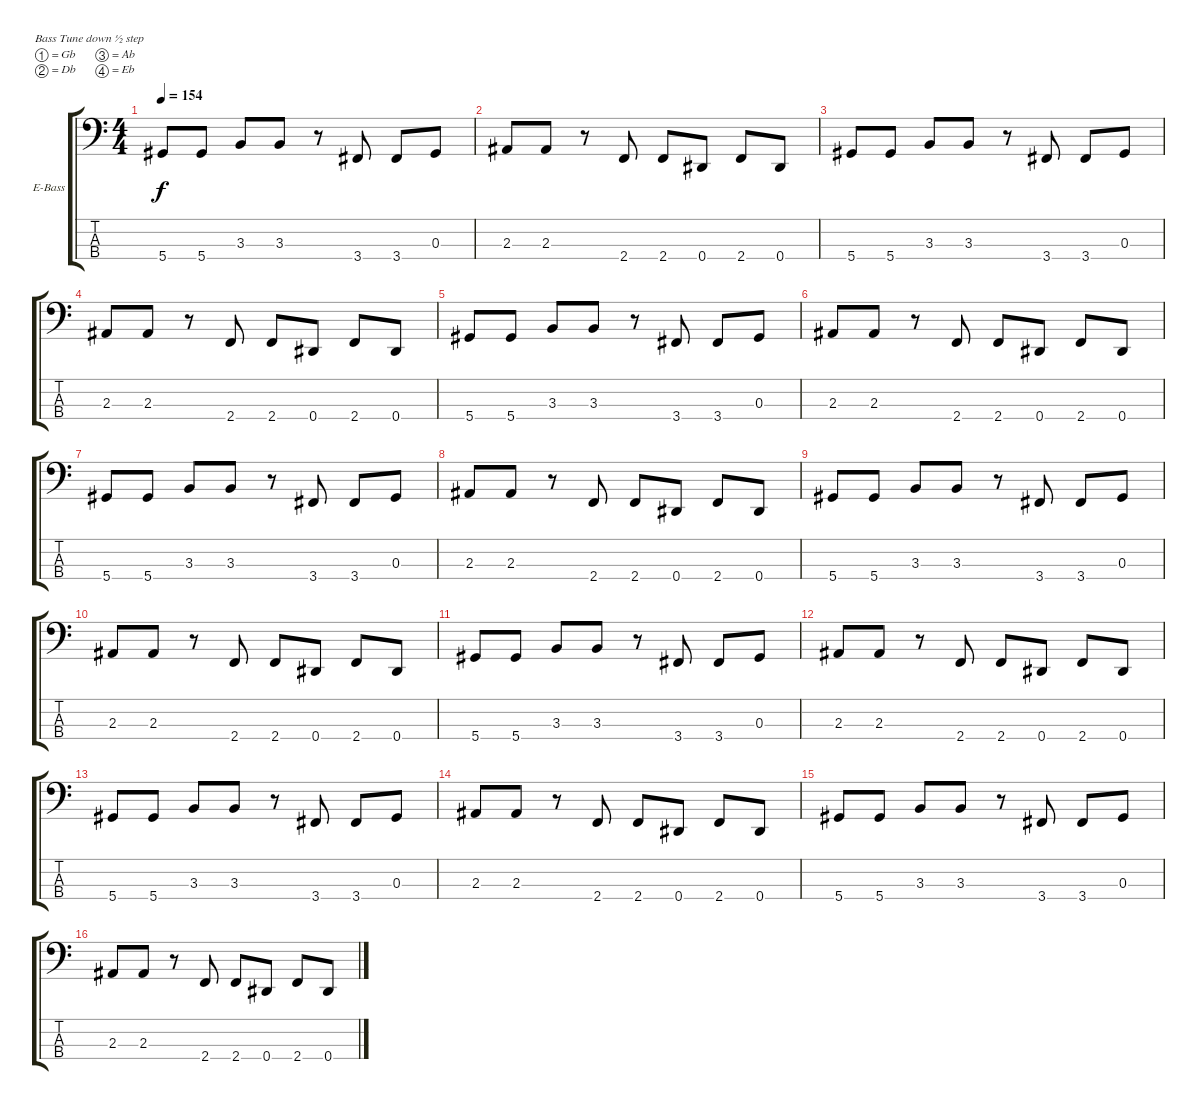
\defaultSystemsLayout 4
\bracketExtendMode groupsimilarinstruments
\firstSystemTrackNameOrientation horizontal
\otherSystemsTrackNameOrientation horizontal
\track ("Electric Bass" "E-Bass") {instrument electricbassfinger}
\staff {score tabs}
\tuning (Gb2 Db2 Ab1 Eb1)
\ts (4 4)
\tempo 154
\clef f4
\ks c
5.4.8{dy f} 5.4.8 3.3.8 3.3.8 r.8 3.4.8 3.4.8 0.3.8 |
2.3.8 2.3.8 r.8 2.4.8 2.4.8 0.4.8 2.4.8 0.4.8 |
5.4.8 5.4.8 3.3.8 3.3.8 r.8 3.4.8 3.4.8 0.3.8 |
2.3.8 2.3.8 r.8 2.4.8 2.4.8 0.4.8 2.4.8 0.4.8 |
5.4.8 5.4.8 3.3.8 3.3.8 r.8 3.4.8 3.4.8 0.3.8 |
2.3.8 2.3.8 r.8 2.4.8 2.4.8 0.4.8 2.4.8 0.4.8 |
5.4.8 5.4.8 3.3.8 3.3.8 r.8 3.4.8 3.4.8 0.3.8 |
2.3.8 2.3.8 r.8 2.4.8 2.4.8 0.4.8 2.4.8 0.4.8 |
5.4.8 5.4.8 3.3.8 3.3.8 r.8 3.4.8 3.4.8 0.3.8 |
2.3.8 2.3.8 r.8 2.4.8 2.4.8 0.4.8 2.4.8 0.4.8 |
5.4.8 5.4.8 3.3.8 3.3.8 r.8 3.4.8 3.4.8 0.3.8 |
2.3.8 2.3.8 r.8 2.4.8 2.4.8 0.4.8 2.4.8 0.4.8 |
5.4.8 5.4.8 3.3.8 3.3.8 r.8 3.4.8 3.4.8 0.3.8 |
2.3.8 2.3.8 r.8 2.4.8 2.4.8 0.4.8 2.4.8 0.4.8 |
5.4.8 5.4.8 3.3.8 3.3.8 r.8 3.4.8 3.4.8 0.3.8 |
2.3.8 2.3.8 r.8 2.4.8 2.4.8 0.4.8 2.4.8 0.4.8
